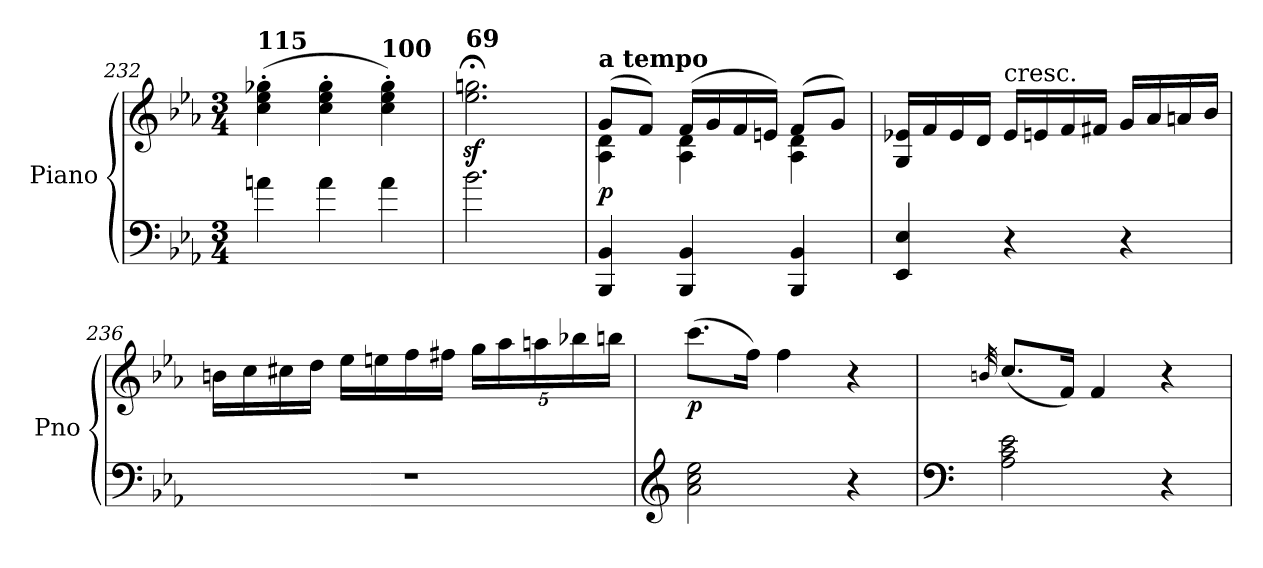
**kern	**kern	**dynam
*part1	*part1	*part1
*staff2	*staff1	*staff1/2
*I"Piano	*	*
*I'Pno	*	*
*clefF4	*clefG2	*
*k[b-e-a-]	*k[b-e-a-]	*
*E-:	*E-:	*
*M3/4	*M3/4	*
=232	=232	=232
!	!LO:TX:a:B:t=115	!
4an\	(>4cc\' 4ee-\' 4gg-X\'	.
4a\	4cc\' 4ee-\' 4gg-\'	.
!	!LO:TX:a:B:t=100	!
4a\	4cc\' 4ee-\' 4gg-\')	.
=233	=233	=233
!	!LO:TX:a:B:t=69	!
2.b-\	2.ee-\z<;< 2.ggn\z<;<	.
=234	=234	=234
*	*^	*
!	!LO:TX:a:B:t=a tempo	!	!
!	!	!	!LO:DY:b
4BBB-/ 4BB-/	(>8g/L	4A-\ 4d\	p
.	8f/J)	.	.
4BBB-/ 4BB-/	(>16f/LL	4A-\ 4d\	.
.	16g/	.	.
.	16f/	.	.
.	16en/JJ)	.	.
4BBB-/ 4BB-/	(>8f/L	4A-\ 4d\	.
.	8g/J)	.	.
*	*v	*v	*
=235	=235	=235
4EE-/ 4E-/	16G/ 16e-X/LL	.
.	16f/	.
.	16e-/	.
.	16d/JJ	.
!	!LO:TX:a:t=cresc.	!
4r	16e-/LL	.
.	16en/	.
.	16f/	.
.	16f#X/JJ	.
4r	16g/LL	.
.	16a-/	.
.	16an/	.
.	16b-/JJ	.
!!LO:LB:g=z
=236	=236	=236
2.r	16bn\LL	.
.	16cc\	.
.	16cc#X\	.
.	16dd\JJ	.
.	16ee-\LL	.
.	16een\	.
.	16ff\	.
.	16ff#X\JJ	.
*	*Xbrackettup	*
.	20gg\LL	.
.	20aa-\	.
.	20aan\	.
.	20bb-X\	.
.	20bbn\JJ	.
=237	=237	=237
*clefG2	*	*
!	!	!LO:DY:b
2a-\ 2cc\ 2ee-\	(>8.ccc\L	p
.	16ff\Jk)	.
.	4ff\	.
4r	4r	.
=238	=238	=238
*clefF4	*	*
.	32qbn/	.
2A-\ 2c\ 2e-\	(<8.cc/L	.
.	16f/Jk)	.
.	4f/	.
4r	4r	.
=	=	=
*-	*-	*-
